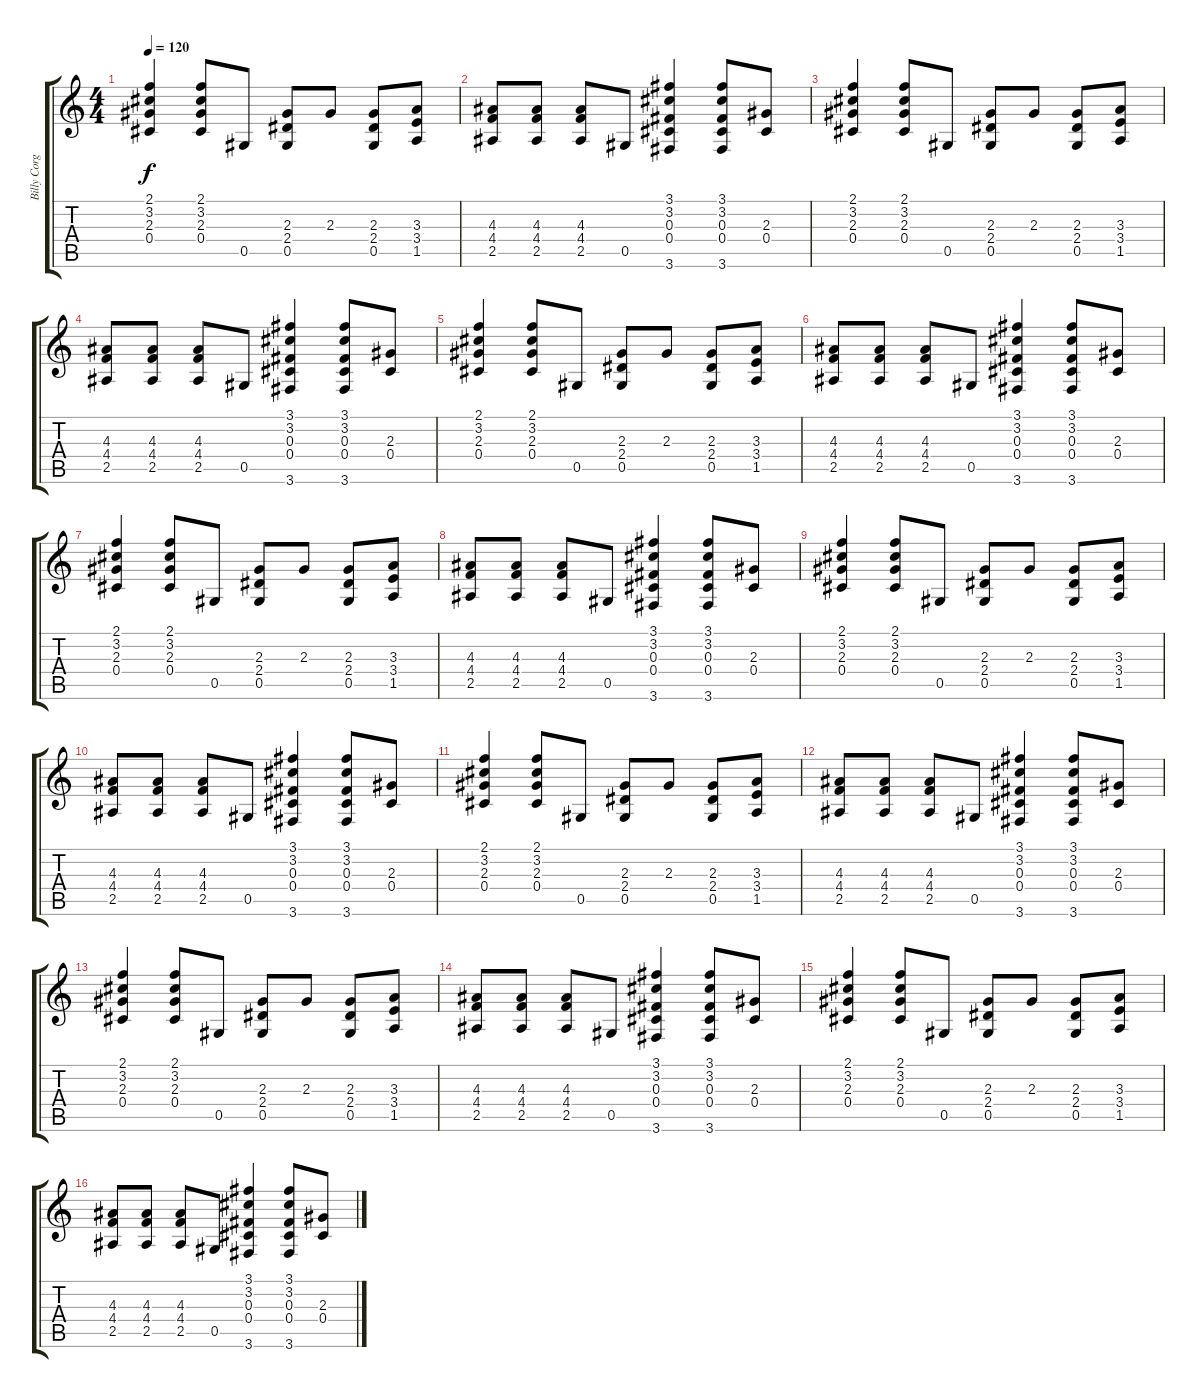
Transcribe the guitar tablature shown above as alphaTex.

\track ("Billy Corgan (Ovd Guitar)" "Billy Corg") {instrument overdrivenguitar}
\staff {score tabs}
\tuning (Eb4 Bb3 Gb3 Db3 Ab2 Eb2) {hide}
\ts (4 4)
\tempo 120
\clef g2
\ks c
(2.1 3.2 2.3 0.4).4{dy f} (2.1 3.2 2.3 0.4).8 0.5.8 (2.3 2.4 0.5).8 2.3.8 (2.3 2.4 0.5).8 (3.3 3.4 1.5).8 |
(4.3 4.4 2.5).8 (4.3 4.4 2.5).8 (4.3 4.4 2.5).8 0.5.8 (3.1 3.2 0.3 0.4 3.6).4 (3.1 3.2 0.3 0.4 3.6).8 (2.3 0.4).8 |
(2.1 3.2 2.3 0.4).4 (2.1 3.2 2.3 0.4).8 0.5.8 (2.3 2.4 0.5).8 2.3.8 (2.3 2.4 0.5).8 (3.3 3.4 1.5).8 |
(4.3 4.4 2.5).8 (4.3 4.4 2.5).8 (4.3 4.4 2.5).8 0.5.8 (3.1 3.2 0.3 0.4 3.6).4 (3.1 3.2 0.3 0.4 3.6).8 (2.3 0.4).8 |
(2.1 3.2 2.3 0.4).4 (2.1 3.2 2.3 0.4).8 0.5.8 (2.3 2.4 0.5).8 2.3.8 (2.3 2.4 0.5).8 (3.3 3.4 1.5).8 |
(4.3 4.4 2.5).8 (4.3 4.4 2.5).8 (4.3 4.4 2.5).8 0.5.8 (3.1 3.2 0.3 0.4 3.6).4 (3.1 3.2 0.3 0.4 3.6).8 (2.3 0.4).8 |
(2.1 3.2 2.3 0.4).4 (2.1 3.2 2.3 0.4).8 0.5.8 (2.3 2.4 0.5).8 2.3.8 (2.3 2.4 0.5).8 (3.3 3.4 1.5).8 |
(4.3 4.4 2.5).8 (4.3 4.4 2.5).8 (4.3 4.4 2.5).8 0.5.8 (3.1 3.2 0.3 0.4 3.6).4 (3.1 3.2 0.3 0.4 3.6).8 (2.3 0.4).8 |
(2.1 3.2 2.3 0.4).4 (2.1 3.2 2.3 0.4).8 0.5.8 (2.3 2.4 0.5).8 2.3.8 (2.3 2.4 0.5).8 (3.3 3.4 1.5).8 |
(4.3 4.4 2.5).8 (4.3 4.4 2.5).8 (4.3 4.4 2.5).8 0.5.8 (3.1 3.2 0.3 0.4 3.6).4 (3.1 3.2 0.3 0.4 3.6).8 (2.3 0.4).8 |
(2.1 3.2 2.3 0.4).4 (2.1 3.2 2.3 0.4).8 0.5.8 (2.3 2.4 0.5).8 2.3.8 (2.3 2.4 0.5).8 (3.3 3.4 1.5).8 |
(4.3 4.4 2.5).8 (4.3 4.4 2.5).8 (4.3 4.4 2.5).8 0.5.8 (3.1 3.2 0.3 0.4 3.6).4 (3.1 3.2 0.3 0.4 3.6).8 (2.3 0.4).8 |
(2.1 3.2 2.3 0.4).4 (2.1 3.2 2.3 0.4).8 0.5.8 (2.3 2.4 0.5).8 2.3.8 (2.3 2.4 0.5).8 (3.3 3.4 1.5).8 |
(4.3 4.4 2.5).8 (4.3 4.4 2.5).8 (4.3 4.4 2.5).8 0.5.8 (3.1 3.2 0.3 0.4 3.6).4 (3.1 3.2 0.3 0.4 3.6).8 (2.3 0.4).8 |
(2.1 3.2 2.3 0.4).4 (2.1 3.2 2.3 0.4).8 0.5.8 (2.3 2.4 0.5).8 2.3.8 (2.3 2.4 0.5).8 (3.3 3.4 1.5).8 |
(4.3 4.4 2.5).8 (4.3 4.4 2.5).8 (4.3 4.4 2.5).8 0.5.8 (3.1 3.2 0.3 0.4 3.6).4 (3.1 3.2 0.3 0.4 3.6).8 (2.3 0.4).8
